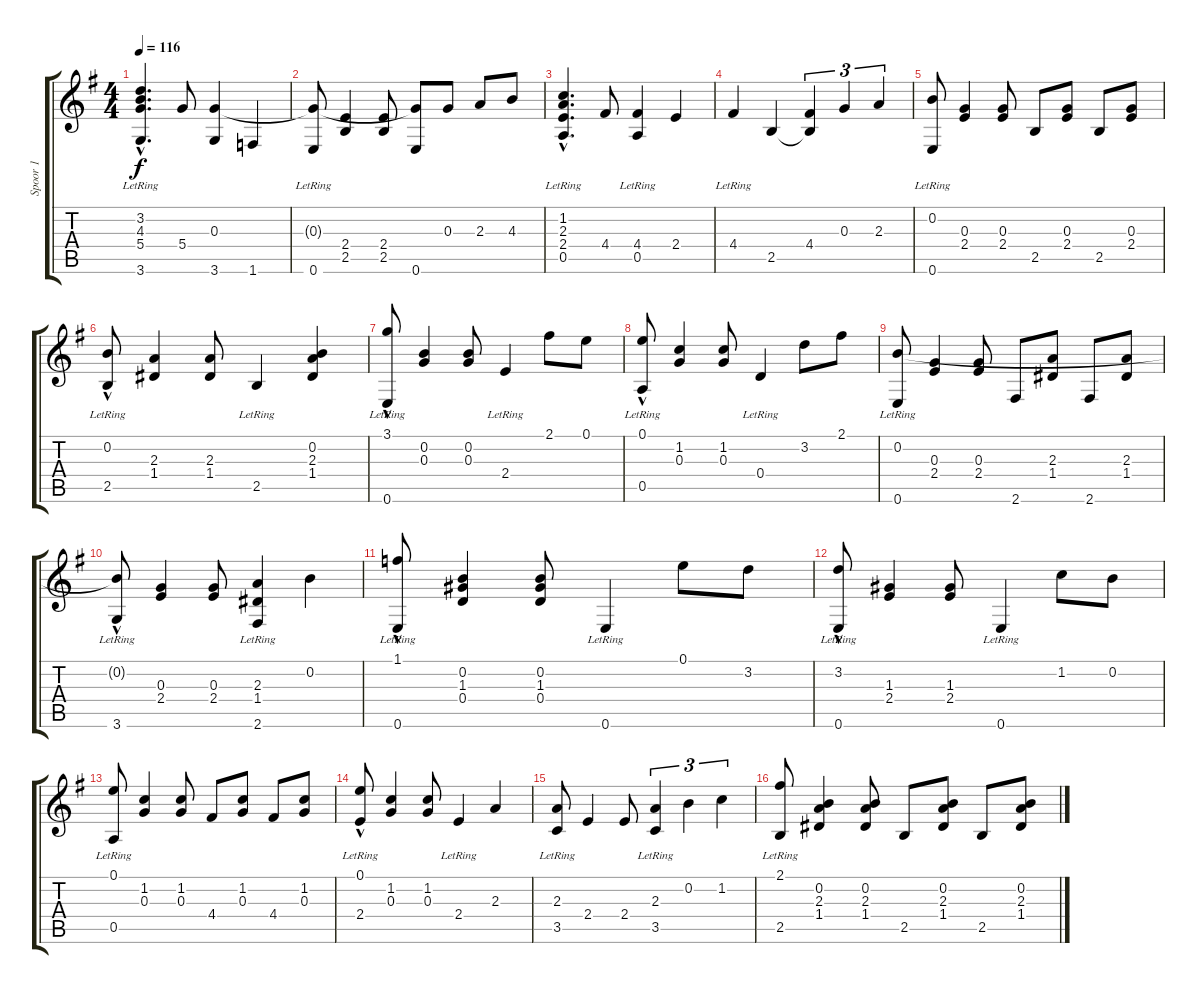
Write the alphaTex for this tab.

\track ("Spoor 1" "Spoor 1") {instrument acousticguitarnylon}
\staff {score tabs}
\tuning (E4 B3 G3 D3 A2 E2) {hide}
\ts (4 4)
\tempo 116
\clef g2
\ks g
(3.2{hac} 4.3{hac} 5.4{hac} 3.6{lr}).4{d dy f} 5.4.8 (0.3 3.6).4 1.6.4 |
(0.3{t} 0.6{lr}).8 (2.4 2.5).4 (2.4 2.5).8 (0.3{t} 0.6).8 0.3.8 2.3.8 4.3.8 |
(1.2{hac} 2.3{hac} 2.4{hac} 0.5{lr}).4{d} 4.4.8 (4.4 0.5{lr}).4 2.4.4 |
4.4{lr}.4 2.5.4 (4.4 2.5{t}).4{tu (3 2)} 0.3.4{tu (3 2)} 2.3.4{tu (3 2)} |
(0.2 0.6{lr}).8 (0.3 2.4).4 (0.3 2.4).8 2.5.8 (0.3 2.4).8 2.5.8 (0.3 2.4).8 |
(0.2{hac} 2.5{lr}).8 (2.3 1.4).4 (2.3 1.4).8 2.5{lr}.4 (0.2 2.3 1.4).4 |
(3.1{hac} 0.6{lr}).8 (0.2 0.3).4 (0.2 0.3).8 2.4{lr}.4 2.1.8 0.1.8 |
(0.1{hac} 0.5{lr}).8 (1.2 0.3).4 (1.2 0.3).8 0.4{lr}.4 3.2.8 2.1.8 |
(0.2 0.6{lr}).8 (0.3 2.4).4 (0.3 2.4).8 2.6.8 (2.3 1.4).8 2.6.8 (2.3 1.4).8 |
(0.2{hac t} 3.6{lr}).8 (0.3 2.4).4 (0.3 2.4).8 (2.3{lr} 1.4{lr} 2.6).4 0.2.4 |
(1.1{hac} 0.6{lr}).8 (0.2 1.3 0.4).4 (0.2 1.3 0.4).8 0.6{lr}.4 0.1.8 3.2.8 |
(3.2{hac} 0.6{lr}).8 (1.3 2.4).4 (1.3 2.4).8 0.6{lr}.4 1.2.8 0.2.8 |
(0.1 0.5{lr}).8 (1.2 0.3).4 (1.2 0.3).8 4.4.8 (1.2 0.3).8 4.4.8 (1.2 0.3).8 |
(0.1{hac} 2.4{lr}).8 (1.2 0.3).4 (1.2 0.3).8 2.4{lr}.4 2.3.4 |
(2.3 3.5{lr}).8 2.4.4 2.4.8 (2.3 3.5{lr}).4{tu (3 2)} 0.2.4{tu (3 2)} 1.2.4{tu (3 2)} |
(2.1 2.5{lr}).8 (0.2 2.3 1.4).4 (0.2 2.3 1.4).8 2.5.8 (0.2 2.3 1.4).8 2.5.8 (0.2 2.3 1.4).8
